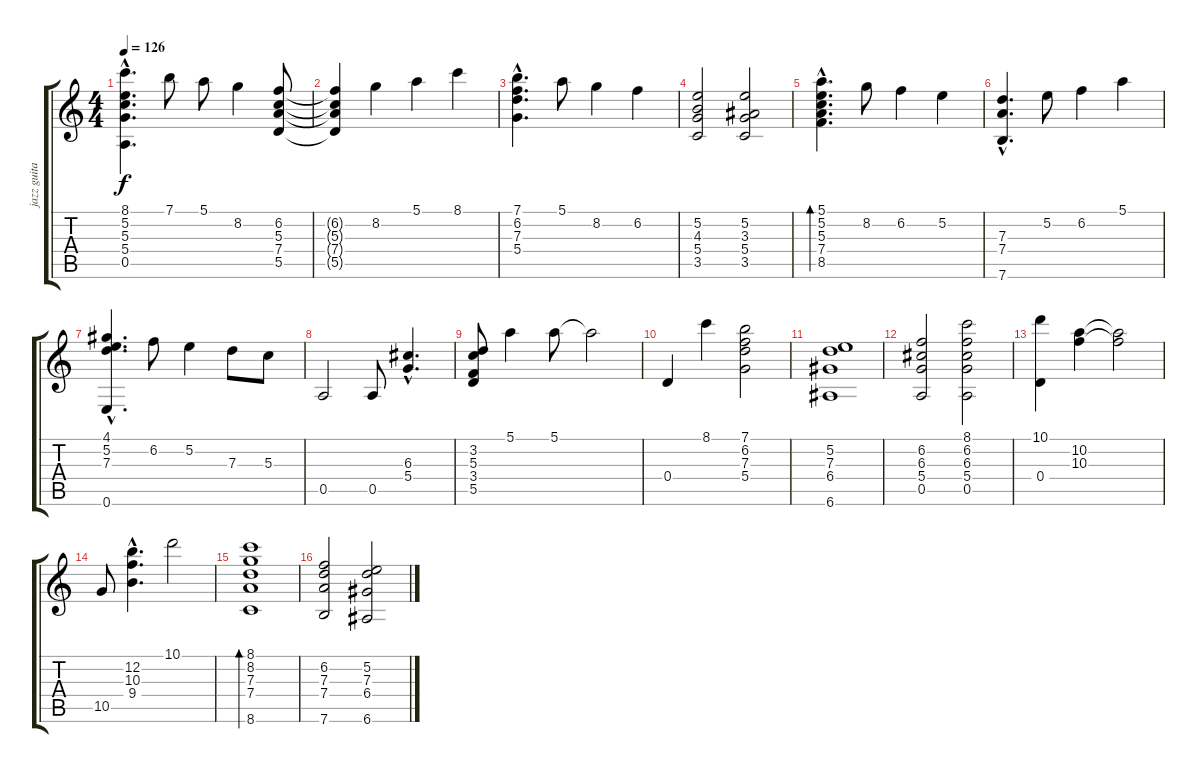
\track ("jazz guitar" "jazz guita") {instrument electricguitarjazz}
\staff {score tabs}
\tuning (E4 B3 G3 D3 A2 E2) {hide}
\ts (4 4)
\tempo 126
\clef g2
\ks c
(8.1{hac} 5.2{hac} 5.3{hac} 5.4{hac} 0.5{hac}).4{d dy f} 7.1.8 5.1.8 8.2.4 (6.2 5.3 7.4 5.5).8 |
(6.2{t} 5.3{t} 7.4{t} 5.5{t}).4 8.2.4 5.1.4 8.1.4 |
(7.1{hac} 6.2{hac} 7.3{hac} 5.4{hac}).4{d} 5.1.8 8.2.4 6.2.4 |
(5.2 4.3 5.4 3.5).2 (5.2 3.3 5.4 3.5).2 |
(5.1{hac} 5.2{hac} 5.3{hac} 7.4{hac} 8.5{hac}).4{d bd 480} 8.2.8 6.2.4 5.2.4 |
(7.3{hac} 7.4{hac} 7.6{hac}).4{d} 5.2.8 6.2.4 5.1.4 |
(4.1{hac} 5.2{hac} 7.3{hac} 0.6{hac}).4{d} 6.2.8 5.2.4 7.3.8 5.3.8 |
0.5.2 0.5.8 (6.3{hac} 5.4{hac}).4{d} |
(3.2 5.3 3.4 5.5).8 5.1.4 5.1.8 5.1{t}.2 |
0.4.4 8.1.4 (7.1 6.2 7.3 5.4).2 |
(5.2 7.3 6.4 6.6).1 |
(6.2 6.3 5.4 0.5).2 (8.1 6.2 6.3 5.4 0.5).2 |
(10.1 0.4).4 (10.2 10.3).4 (10.2{t} 10.3{t}).2 |
10.5.8 (12.2{hac} 10.3{hac} 9.4{hac}).4{d} 10.1.2 |
(8.1 8.2 7.3 7.4 8.6).1{bd 480} |
(6.2 7.3 7.4 7.6).2 (5.2 7.3 6.4 6.6).2
